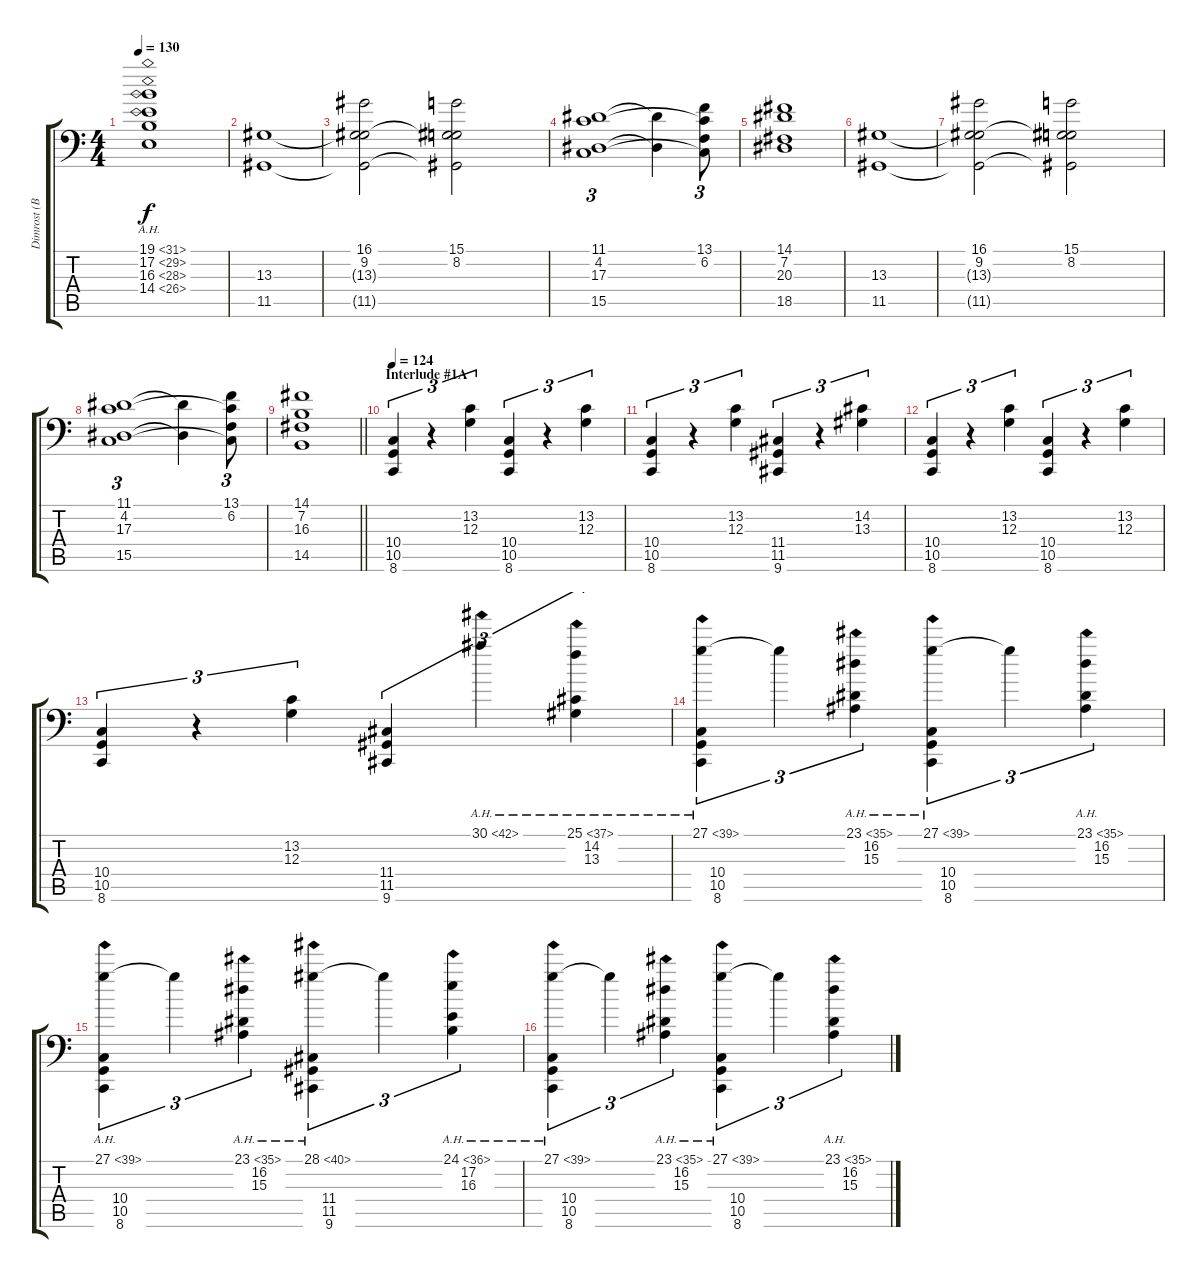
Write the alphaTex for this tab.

\track ("Dimrost (Bass Strings)" "Dimrost (B") {instrument stringensemble1}
\staff {score tabs}
\tuning (E3 B2 G2 D2 A1 E1) {hide}
\ts (4 4)
\tempo 130
\clef f4
\ks c
(19.1{ah 12} 17.2{ah 12} 16.3{ah 12} 14.4{ah 12}).1{dy f} |
(13.3 11.5).1 |
(16.1 9.2 13.3{t} 11.5{t}).2 (15.1 8.2 13.3{t} 11.5{t}).2 |
(11.1 4.2 17.3 15.5).1{tu (3 2)} (11.1{t} 4.2{t}).4 (13.1 6.2 17.3{t} 15.5{t}).8{tu (3 2)} |
(14.1 7.2 20.3 18.5).1 |
(13.3 11.5).1 |
(16.1 9.2 13.3{t} 11.5{t}).2 (15.1 8.2 13.3{t} 11.5{t}).2 |
(11.1 4.2 17.3 15.5).1{tu (3 2)} (11.1{t} 4.2{t}).4 (13.1 6.2 17.3{t} 15.5{t}).8{tu (3 2)} |
\barLineRight lightlight
(14.1 7.2 16.3 14.5).1 |
\section ("" "Interlude #1A")
\tempo 124
(10.4 10.5 8.6).4{tu (3 2)} r.4{tu (3 2)} (13.2 12.3).4{tu (3 2)} (10.4 10.5 8.6).4{tu (3 2)} r.4{tu (3 2)} (13.2 12.3).4{tu (3 2)} |
(10.4 10.5 8.6).4{tu (3 2)} r.4{tu (3 2)} (13.2 12.3).4{tu (3 2)} (11.4 11.5 9.6).4{tu (3 2)} r.4{tu (3 2)} (14.2 13.3).4{tu (3 2)} |
(10.4 10.5 8.6).4{tu (3 2)} r.4{tu (3 2)} (13.2 12.3).4{tu (3 2)} (10.4 10.5 8.6).4{tu (3 2)} r.4{tu (3 2)} (13.2 12.3).4{tu (3 2)} |
(10.4 10.5 8.6).4{tu (3 2)} r.4{tu (3 2)} (13.2 12.3).4{tu (3 2)} (11.4 11.5 9.6).4{tu (3 2)} 30.1{ah 12}.4{tu (3 2)} (25.1{ah 12} 14.2 13.3).4{tu (3 2)} |
(27.1{ah 12} 10.4 10.5 8.6).4{tu (3 2)} 27.1{t}.4{tu (3 2)} (23.1{ah 12} 16.2 15.3).4{tu (3 2)} (27.1{ah 12} 10.4 10.5 8.6).4{tu (3 2)} 27.1{t}.4{tu (3 2)} (23.1{ah 12} 16.2 15.3).4{tu (3 2)} |
(27.1{ah 12} 10.4 10.5 8.6).4{tu (3 2)} 27.1{t}.4{tu (3 2)} (23.1{ah 12} 16.2 15.3).4{tu (3 2)} (28.1{ah 12} 11.4 11.5 9.6).4{tu (3 2)} 28.1{t}.4{tu (3 2)} (24.1{ah 12} 17.2 16.3).4{tu (3 2)} |
(27.1{ah 12} 10.4 10.5 8.6).4{tu (3 2)} 27.1{t}.4{tu (3 2)} (23.1{ah 12} 16.2 15.3).4{tu (3 2)} (27.1{ah 12} 10.4 10.5 8.6).4{tu (3 2)} 27.1{t}.4{tu (3 2)} (23.1{ah 12} 16.2 15.3).4{tu (3 2)}
